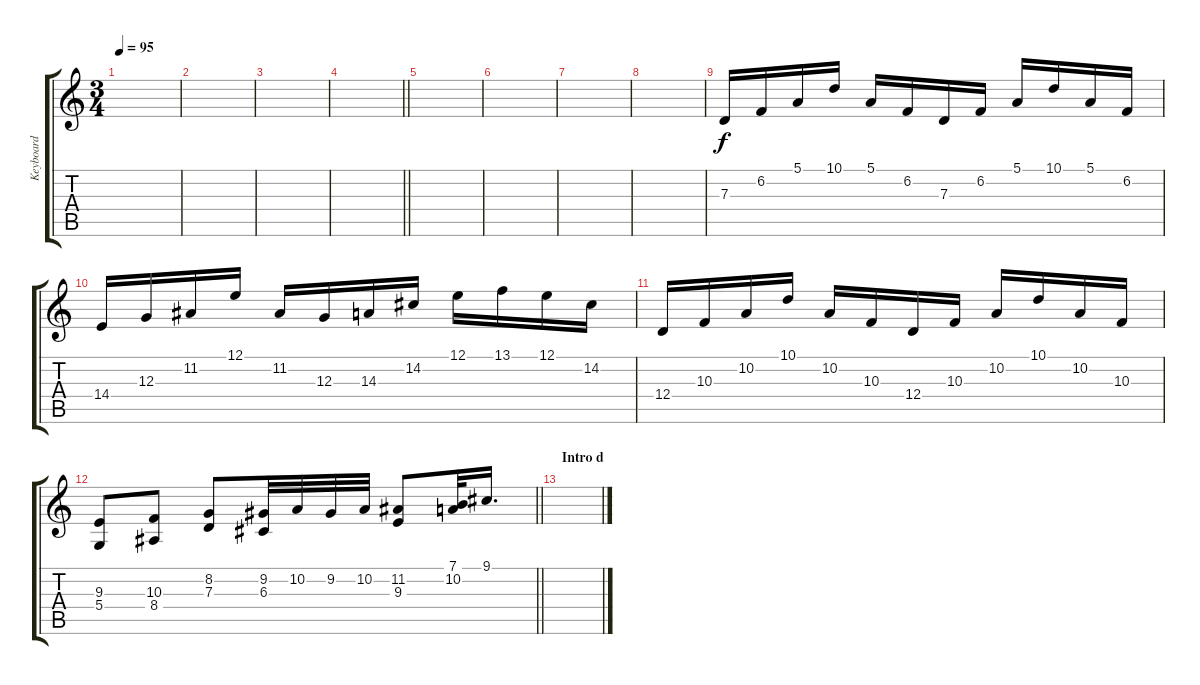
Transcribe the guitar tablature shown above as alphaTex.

\track ("Keyboard" "Keyboard") {instrument acousticgrandpiano}
\staff {score tabs}
\tuning (E4 B3 G3 D3 A2 D2) {hide}
\ts (3 4)
\tempo 95
\clef g2
\ks c
|
|
|
\barLineRight lightlight
|
|
|
|
|
7.3.16{instrument pizzicatostrings} 6.2.16 5.1.16 10.1.16 5.1.16 6.2.16 7.3.16 6.2.16 5.1.16 10.1.16 5.1.16 6.2.16 |
14.4.16 12.3.16 11.2.16 12.1.16 11.2.16 12.3.16 14.3.16 14.2.16 12.1.16 13.1.16 12.1.16 14.2.16 |
12.4.16 10.3.16 10.2.16 10.1.16 10.2.16 10.3.16 12.4.16 10.3.16 10.2.16 10.1.16 10.2.16 10.3.16 |
\barLineRight lightlight
(9.3 5.4).8 (10.3 8.4).8 (8.2 7.3).8 (9.2 6.3).32 10.2.32 9.2.32 10.2.32 (11.2 9.3).8 (7.1 10.2).32 9.1.16{d} |
\section ("" "Intro d")
